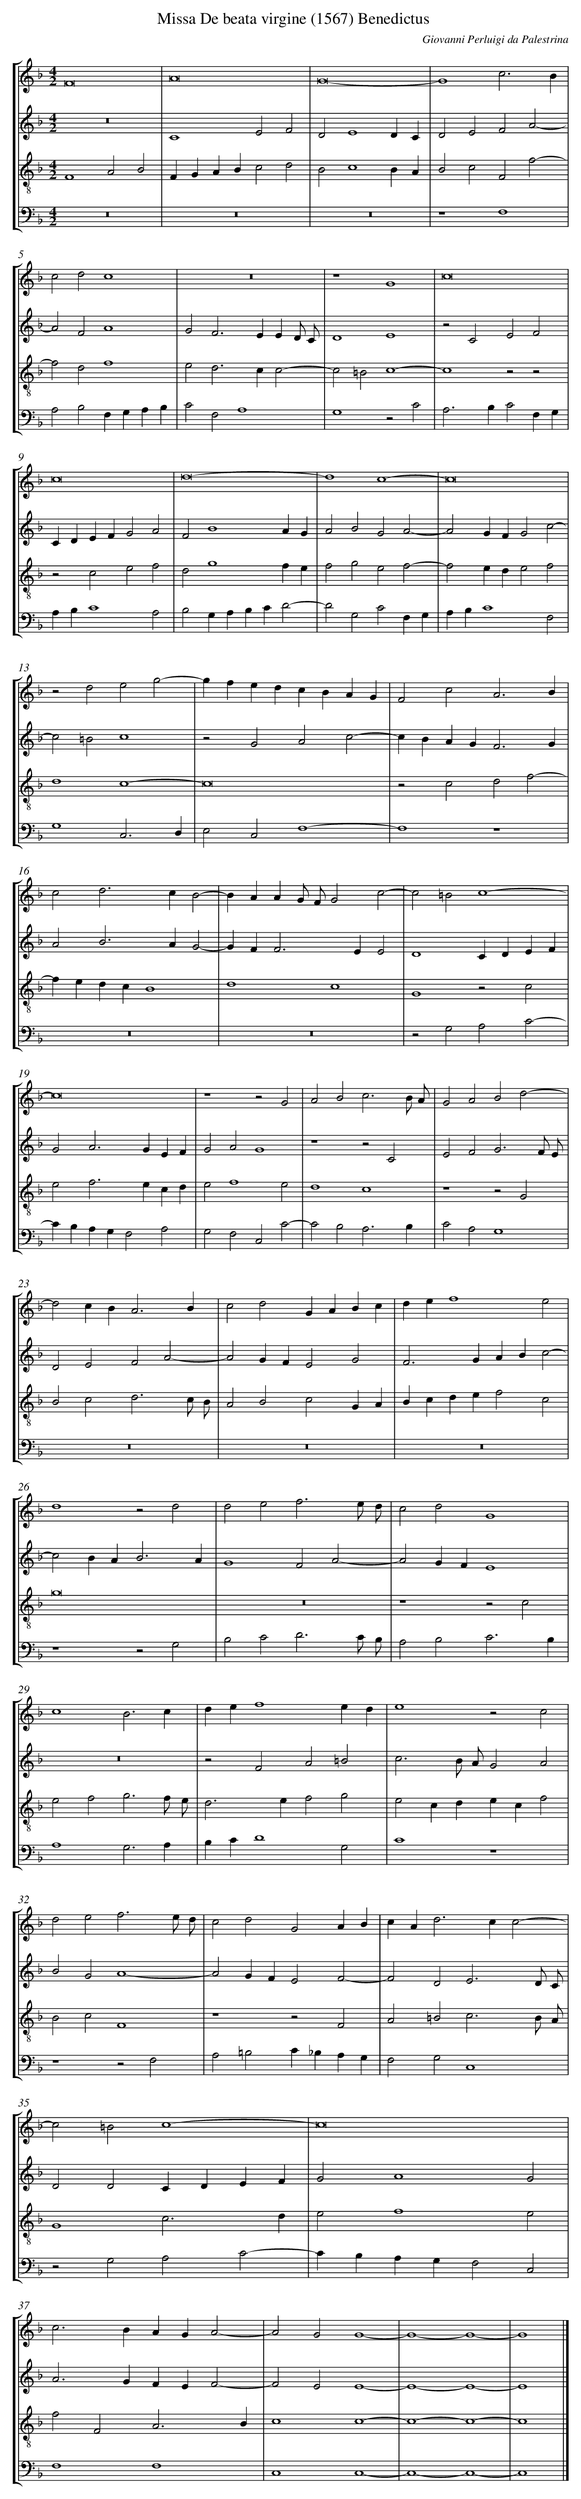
X:1
T: Missa De beata virgine (1567) Benedictus
C: Giovanni Perluigi da Palestrina
L: 1/4
M: 4/2
%%staves [1 2 3 4]
V: 1 clef=treble
V: 2 clef=treble
V: 3 clef=treble-8
V: 4 clef=bass
K: F
[V:1] F8 |
[V:2] z8 |
[V:3] F4A2B2 |
[V:4] z8 |
[V:1] A8 |
[V:2] C4E2F2 |
[V:3] FGABc2d2 |
[V:4] z8 |
[V:1] G8- |
[V:2] D2E4DC |
[V:3] B2c4BA |
[V:4] z8 |
[V:1] G4c3B |
[V:2] D2E2F2A2- |
[V:3] B2c2F2f2- |
[V:4] z4F,4 |
[V:1] c2d2c4 |
[V:2] A2F2A4 |
[V:3] f2d2f4 |
[V:4] A,2B,2F,G,A,B, |
[V:1] z8 |
[V:2] G2F2>E2ED/ C/ |
[V:3] e2d2>c2c2- |
[V:4] C2F,2A,4 |
[V:1] z4G4 |
[V:2] D4E4 |
[V:3] c2=B2c4- |
[V:4] G,4z2C2 |
[V:1] c8 |
[V:2] z2C2E2F2 |
[V:3] c4z2z2 |
[V:4] A,2>B,2C2F,G, |
[V:1] c8 |
[V:2] CDEFG2A2 |
[V:3] z2c2e2f2 |
[V:4] A,B,C4A,2 |
[V:1] d8- |
[V:2] F2B4AG |
[V:3] d2g4fe |
[V:4] B,2G,A,B,CD2- |
[V:1] d4c4- |
[V:2] A2B2G2A2- |
[V:3] f2g2e2f2- |
[V:4] D2G,2C2F,G, |
[V:1] c8 |
[V:2] A2GFG2c2- |
[V:3] f2ede2f2 |
[V:4] A,B,C4F,2 |
[V:1] z2d2e2g2- |
[V:2] c2=B2c4 |
[V:3] d4c4- |
[V:4] G,4C,3D, |
[V:1] gfedcBAG |
[V:2] z2G2A2c2- |
[V:3] c8 |
[V:4] E,2C,2F,4- |
[V:1] F2c2A3B |
[V:2] cBAG2<F2G |
[V:3] z2c2d2f2- |
[V:4] F,4z4 |
[V:1] c2d2>c2B2- |
[V:2] A2B2>A2G2- |
[V:3] fedcB4 |
[V:4] z8 |
[V:1] BAAG/ F/G2c2- |
[V:2] GF2<F2EE2 |
[V:3] d4c4 |
[V:4] z8 |
[V:1] c2=B2c4- |
[V:2] D4CDEF |
[V:3] G4z2c2 |
[V:4] z2G,2A,2C2- |
[V:1] c8 |
[V:2] G2A2>G2EF |
[V:3] e2f2>e2cd |
[V:4] CB,A,G,F,2A,2 |
[V:1] z4z2G2 |
[V:2] G2A2G4 |
[V:3] e2f4e2 |
[V:4] G,2F,2C,2C2- |
[V:1] A2B2c3B/ A/ |
[V:2] z4z2C2 |
[V:3] d4c4 |
[V:4] C2B,2A,3B, |
[V:1] G2A2B2d2- |
[V:2] E2F2G3F/ E/ |
[V:3] z4z2G2 |
[V:4] C2A,2G,4 |
[V:1] d2cB2<A2B |
[V:2] D2E2F2A2- |
[V:3] B2c2d3c/ B/ |
[V:4] z8 |
[V:1] c2d2GABc |
[V:2] A2GFE2G2 |
[V:3] A2B2c2GA |
[V:4] z8 |
[V:1] def4e2 |
[V:2] F2>G2ABc2- |
[V:3] Bcdef2c2 |
[V:4] z8 |
[V:1] d4z2d2 |
[V:2] c2BA2<B2A |
[V:3] g8 |
[V:4] z4z2G,2 |
[V:1] d2e2f3e/ d/ |
[V:2] G4F2A2- |
[V:3] z8 |
[V:4] B,2C2D3C/ B,/ |
[V:1] c2d2G4 |
[V:2] A2GFE4 |
[V:3] z4z2c2 |
[V:4] A,2B,2C3B, |
[V:1] c4B3c |
[V:2] z8 |
[V:3] e2f2g3f/ e/ |
[V:4] A,4G,3A, |
[V:1] def4ed |
[V:2] z2F2A2=B2 |
[V:3] d2>e2f2g2 |
[V:4] B,CD4G,2 |
[V:1] e4z2c2 |
[V:2] c3B/ A/G2A2 |
[V:3] e2cdecf2 |
[V:4] C4z4 |
[V:1] d2e2f3e/ d/ |
[V:2] B2G2A4- |
[V:3] B2c2F4 |
[V:4] z4z2F,2 |
[V:1] c2d2G2AB |
[V:2] A2GFE2F2- |
[V:3] z4z2F2 |
[V:4] A,2=B,2C_B,A,G, |
[V:1] cA2<d2cc2- |
[V:2] F2D2E3D/ C/ |
[V:3] A2=B2c3B/ A/ |
[V:4] F,2G,2C,4 |
[V:1] c2=B2c4- |
[V:2] D2D2CDEF |
[V:3] G4c3d |
[V:4] z2G,2A,2C2- |
[V:1] c8 |
[V:2] G2A4G2 |
[V:3] e2f4e2 |
[V:4] CB,A,G,F,2C,2 |
[V:1] c2>B2AGA2- |
[V:2] A2>G2FEF2- |
[V:3] f2F2A3B |
[V:4] F,4F,4 |
[V:1] A2G2G4- |
[V:2] F2E2E4- |
[V:3] c4c4- |
[V:4] C,4C,4- |
[V:1] G4-G4- |
[V:2] E4-E4- |
[V:3] c4-c4- |
[V:4] C,4-C,4- |
[V:1] G4 |]
[V:2] E4 |]
[V:3] c4 |]
[V:4] C,4 |]
